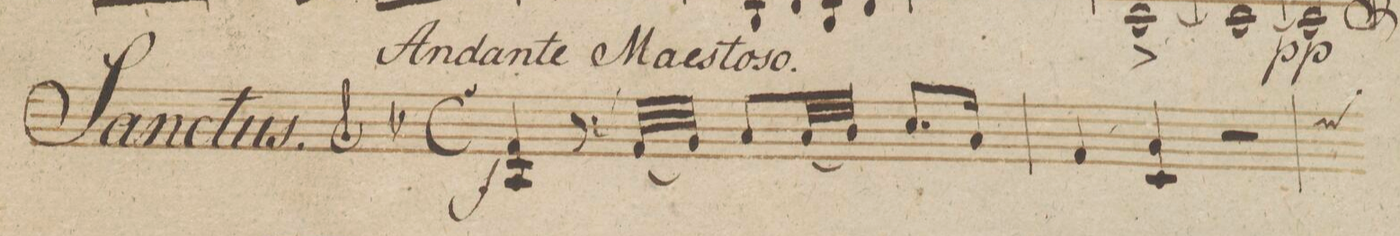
**kern	**dynam
*I"Violino 2do	*
*clefG2	*
*k[b-]	*
*met(c)	*
*M4/4	*
*	*below
4A/ 4f/	f
8.r	.
(32f/LLL	.
32g/JJJ)	.
8.a/L	.
(32a/LL	.
32b-/JJJ)	.
8.cc/L	.
16a/Jk	.
=2	=2
4f/	.
4c/ 4a/	.
2r	.
*custos	*
=3	=3
*-	*-
